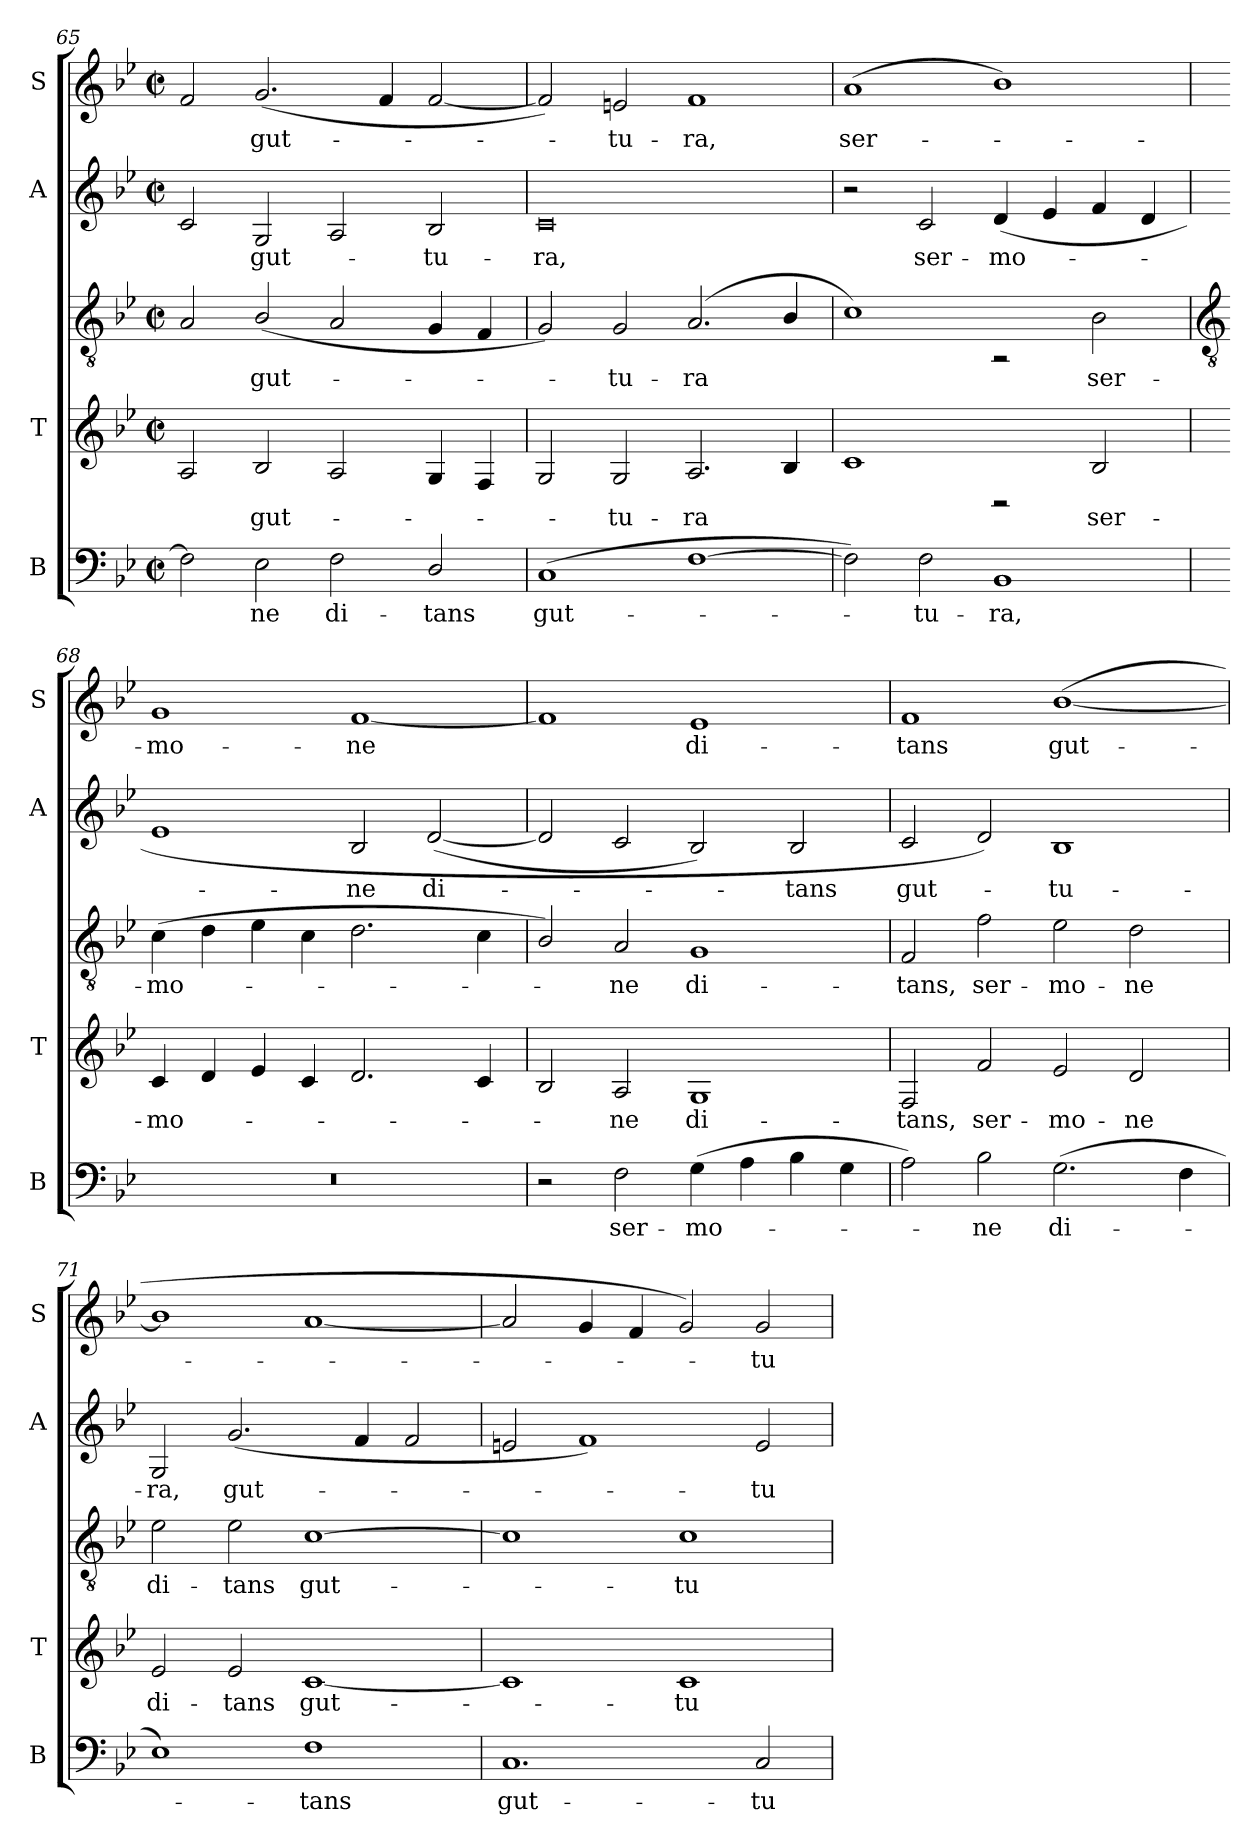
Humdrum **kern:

**kern	**text	**kern	**text	**kern	**text	**kern	**text	**kern	**text
*part4	*part4	*part3	*part3	*part3	*part3	*part2	*part2	*part1	*part1
*staff5	*staff5	*staff4	*staff4	*staff3	*staff3	*staff2	*staff2	*staff1	*staff1
*I"B	*	*I"T	*	*	*	*I"A	*	*I"S	*
*I'B	*	*I'T	*	*	*	*I'A	*	*I'S	*
*clefF4	*	*	*	*clefGv2	*	*clefG2	*	*clefG2	*
*k[b-e-]	*	*k[b-e-]	*	*k[b-e-]	*	*k[b-e-]	*	*k[b-e-]	*
*B-:	*	*B-:	*	*B-:	*	*B-:	*	*B-:	*
*M4/2	*	*M4/2	*	*M4/2	*	*M4/2	*	*M4/2	*
*met(c|)	*	*met(c|)	*	*met(c|)	*	*met(c|)	*	*met(c|)	*
=65	=65	=65	=65	=65	=65	=65	=65	=65	=65
2F]	.	2A	.	2A	.	2c	.	2f	.
!	!LO:LY:b	!	!LO:LY:b	!	!LO:LY:b	!	!LO:LY:b	!	!LO:LY:b
2E-	ne	2B-/	gut-	(<2B-/	gut-	2G	gut-	(<2.g	gut-
!	!LO:LY:b	!	!	!	!	!	!	!	!
2F	di-	2A/	.	2A/	.	2A	.	.	.
.	.	.	.	.	.	.	.	4f	.
!	!LO:LY:b	!	!	!	!	!	!LO:LY:b	!	!
2D/	-tans	4G	.	4G	.	2B-	tu-	[2f	.
.	.	4F	.	4F	.	.	.	.	.
=66	=66	=66	=66	=66	=66	=66	=66	=66	=66
!	!LO:LY:b	!	!	!	!	!	!LO:LY:b	!	!
(>1C	gut-	2G	.	2G)	.	0c	-ra,	2f])	.
!	!	!	!LO:LY:b	!	!LO:LY:b	!	!	!	!LO:LY:b
.	.	2G	tu-	2G	tu-	.	.	2e	tu-
!	!	!	!LO:LY:b	!	!LO:LY:b	!	!	!	!LO:LY:b
[1F	.	2.A	-ra	(<2.A	-ra	.	.	1f	-ra,
.	.	4B-/	.	4B-/	.	.	.	.	.
=67	=67	=67	=67	=67	=67	=67	=67	=67	=67
!	!	!	!	!	!	!	!	!	!LO:LY:b
2F])	.	1c	.	1c)	.	2r	.	(<1a	ser-
!	!LO:LY:b	!	!	!	!	!	!LO:LY:b	!	!
2F	tu-	.	.	.	.	2c	ser-	.	.
!	!LO:LY:b	!	!	!	!	!	!LO:LY:b	!	!
1BB-	-ra,	2rBB	.	2rBB	.	(<4d	-mo-	1b-)	.
.	.	.	.	.	.	4e-	.	.	.
!	!	!	!LO:LY:b	!	!LO:LY:b	!	!	!	!
.	.	2B-	ser-	2B-	ser-	4f	.	.	.
.	.	.	.	.	.	4d	.	.	.
!!LO:LB:g=z
=68	=68	=68	=68	=68	=68	=68	=68	=68	=68
*	*	*	*	*clefGv2	*	*	*	*	*
!	!	!	!LO:LY:b	!	!LO:LY:b	!	!	!	!LO:LY:b
0r	.	4c	-mo-	(>4c	-mo-	1e-	.	1g	mo-
.	.	4d	.	4d	.	.	.	.	.
.	.	4e-	.	4e-	.	.	.	.	.
.	.	4c	.	4c	.	.	.	.	.
!	!	!	!	!	!	!	!LO:LY:b	!	!LO:LY:b
.	.	2.d	.	2.d	.	2B-	ne	[1f	-ne
!	!	!	!	!	!	!	!LO:LY:b	!	!
.	.	.	.	.	.	(<[2d	di-	.	.
.	.	4c	.	4c	.	.	.	.	.
=69	=69	=69	=69	=69	=69	=69	=69	=69	=69
2r	.	2B-/	.	2B-/)	.	2d]	.	1f]	.
!	!LO:LY:b	!	!LO:LY:b	!	!LO:LY:b	!	!	!	!
2F	ser-	2A/	ne	2A/	ne	2c	.	.	.
!	!LO:LY:b	!	!LO:LY:b	!	!LO:LY:b	!	!	!	!LO:LY:b
(>4G	-mo-	1G	di-	1G	di-	2B-)	.	1e-	di-
4A	.	.	.	.	.	.	.	.	.
!	!	!	!	!	!	!	!LO:LY:b	!	!
4B-	.	.	.	.	.	2B-	tans	.	.
4G	.	.	.	.	.	.	.	.	.
=70	=70	=70	=70	=70	=70	=70	=70	=70	=70
!	!	!	!LO:LY:b	!	!LO:LY:b	!	!LO:LY:b	!	!LO:LY:b
2A)	.	2F	-tans,	2F	-tans,	2c	gut-	1f	-tans
!	!LO:LY:b	!	!LO:LY:b	!	!LO:LY:b	!	!	!	!
2B-	ne	2f	ser-	2f	ser-	2d)	.	.	.
!	!LO:LY:b	!	!LO:LY:b	!	!LO:LY:b	!	!LO:LY:b	!	!LO:LY:b
(>2.G	di-	2e-	-mo-	2e-	-mo-	1B-	tu-	(<[1b-/	gut-
!	!	!	!LO:LY:b	!	!LO:LY:b	!	!	!	!
.	.	2d	-ne	2d	-ne	.	.	.	.
4F	.	.	.	.	.	.	.	.	.
=71	=71	=71	=71	=71	=71	=71	=71	=71	=71
!	!	!	!LO:LY:b	!	!LO:LY:b	!	!LO:LY:b	!	!
1E-)	.	2e-	di-	2e-	di-	2G	-ra,	1b-]	.
!	!	!	!LO:LY:b	!	!LO:LY:b	!	!LO:LY:b	!	!
.	.	2e-	-tans	2e-	-tans	(<2.g	gut-	.	.
!	!LO:LY:b	!	!LO:LY:b	!	!LO:LY:b	!	!	!	!
1F	tans	[1c	gut-	[1c	gut-	.	.	[1a/	.
.	.	.	.	.	.	4f	.	.	.
.	.	.	.	.	.	2f	.	.	.
=72	=72	=72	=72	=72	=72	=72	=72	=72	=72
!	!LO:LY:b	!	!	!	!	!	!	!	!
1.C	gut-	1c]	.	1c]	.	2en	.	2a/]	.
.	.	.	.	.	.	1f)	.	4g	.
.	.	.	.	.	.	.	.	4f	.
!	!	!	!LO:LY:b	!	!LO:LY:b	!	!	!	!
.	.	1c	tu-	1c	tu-	.	.	2g)	.
!	!LO:LY:b	!	!	!	!	!	!LO:LY:b	!	!LO:LY:b
2C	-tu-	.	.	.	.	2e	tu-	2g	tu-
=	=	=	=	=	=	=	=	=	=
*-	*-	*-	*-	*-	*-	*-	*-	*-	*-
